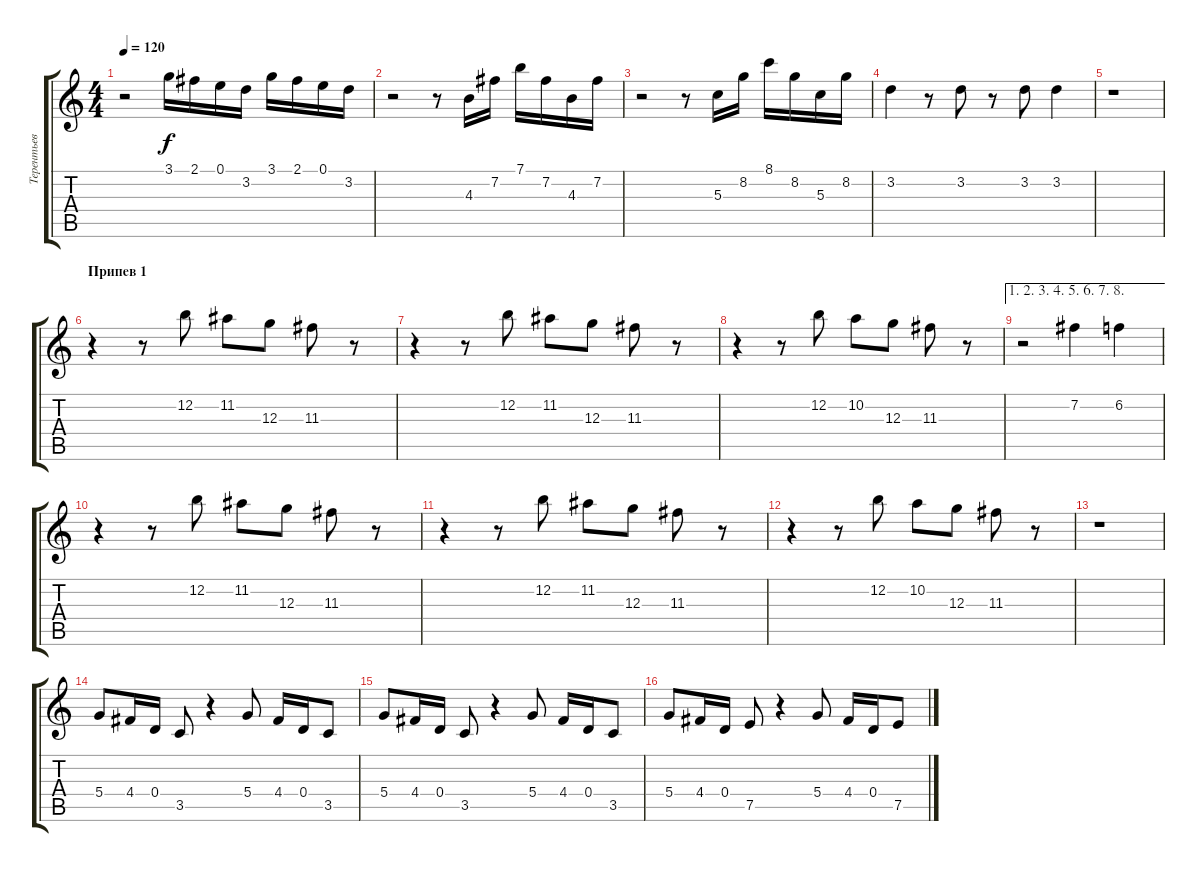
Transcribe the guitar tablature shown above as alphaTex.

\track ("Терентьев" "Терентьев") {instrument overdrivenguitar}
\staff {score tabs}
\tuning (E4 B3 G3 D3 A2 E2) {hide}
\ts (4 4)
\tempo 120
\clef g2
\ks c
r.2{dy f} 3.1.16 2.1.16 0.1.16 3.2.16 3.1.16 2.1.16 0.1.16 3.2.16 |
r.2 r.8 4.3.16 7.2.16 7.1.16 7.2.16 4.3.16 7.2.16 |
r.2 r.8 5.3.16 8.2.16 8.1.16 8.2.16 5.3.16 8.2.16 |
3.2.4 r.8 3.2.8 r.8 3.2.8 3.2.4 |
r.1 |
\section ("" "Припев 1")
r.4 r.8 12.2.8 11.2.8 12.3.8 11.3.8 r.8 |
r.4 r.8 12.2.8 11.2.8 12.3.8 11.3.8 r.8 |
r.4 r.8 12.2.8 10.2.8 12.3.8 11.3.8 r.8 |
\ae (1 2 3 4 5 6 7 8)
r.2 7.2.4 6.2.4 |
r.4 r.8 12.2.8 11.2.8 12.3.8 11.3.8 r.8 |
r.4 r.8 12.2.8 11.2.8 12.3.8 11.3.8 r.8 |
r.4 r.8 12.2.8 10.2.8 12.3.8 11.3.8 r.8 |
r.1 |
5.4.8 4.4.16 0.4.16 3.5.8 r.4 5.4.8 4.4.16 0.4.16 3.5.8 |
5.4.8 4.4.16 0.4.16 3.5.8 r.4 5.4.8 4.4.16 0.4.16 3.5.8 |
5.4.8 4.4.16 0.4.16 7.5.8 r.4 5.4.8 4.4.16 0.4.16 7.5.8
